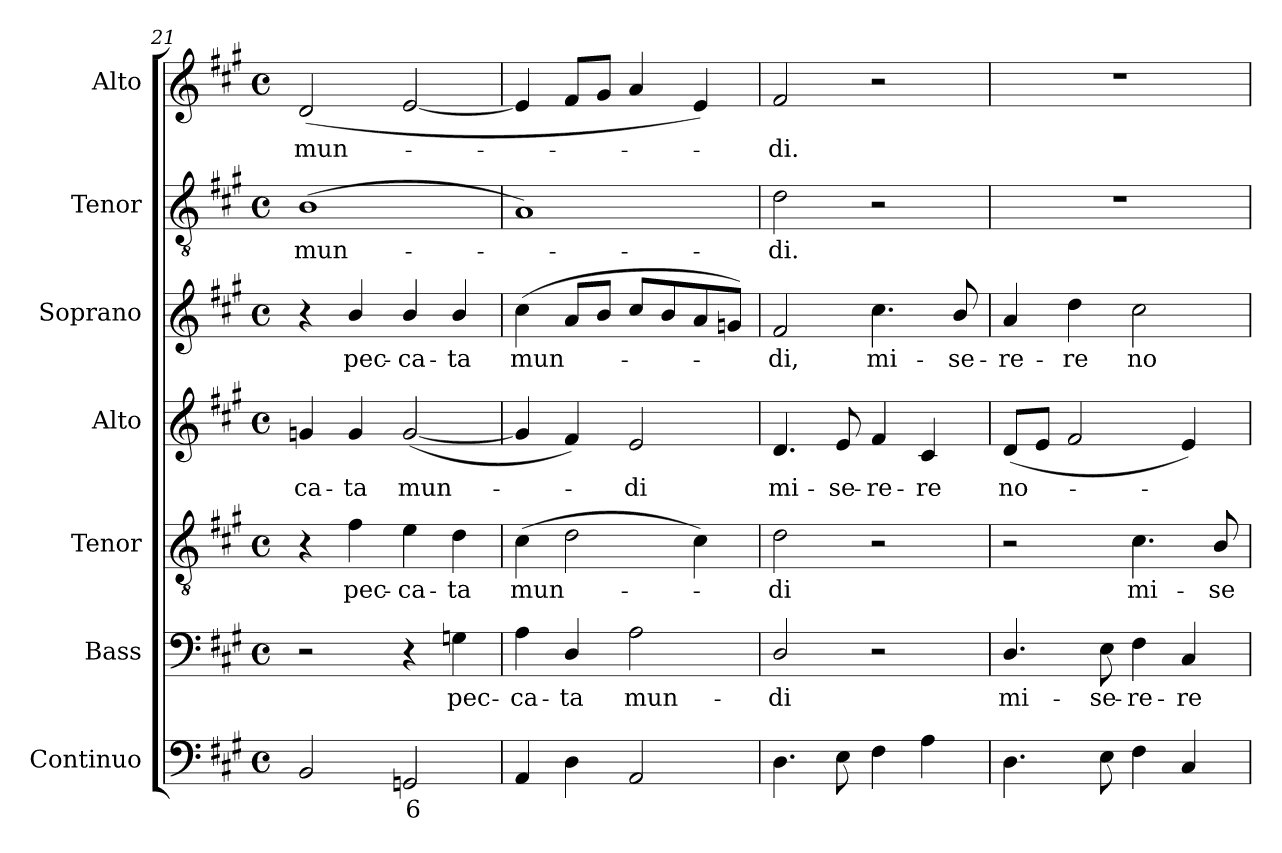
**kern	**text	**kern	**text	**kern	**text	**kern	**text	**kern	**text	**kern	**text	**kern	**text
*part7	*part7	*part6	*part6	*part5	*part5	*part4	*part4	*part3	*part3	*part2	*part2	*part1	*part1
*staff7	*staff7	*staff6	*staff6	*staff5	*staff5	*staff4	*staff4	*staff3	*staff3	*staff2	*staff2	*staff1	*staff1
*I"Continuo	*	*I"Bass	*	*I"Tenor	*	*I"Alto	*	*I"Soprano	*	*I"Tenor	*	*I"Alto	*
*I'Cont.	*	*I'B.	*	*I'T.	*	*I'A.	*	*I'S.	*	*I'T.	*	*I'A.	*
*clefF4	*	*clefF4	*	*clefGv2	*	*clefG2	*	*clefG2	*	*clefGv2	*	*clefG2	*
*	*	*	*	*ITrd7c12	*	*	*	*	*	*ITrd7c12	*	*	*
*k[f#c#g#]	*	*k[f#c#g#]	*	*k[f#c#g#]	*	*k[f#c#g#]	*	*k[f#c#g#]	*	*k[f#c#g#]	*	*k[f#c#g#]	*
*A:	*	*A:	*	*A:	*	*A:	*	*A:	*	*A:	*	*A:	*
*M4/4	*	*M4/4	*	*M4/4	*	*M4/4	*	*M4/4	*	*M4/4	*	*M4/4	*
*met(c)	*	*met(c)	*	*met(c)	*	*met(c)	*	*met(c)	*	*met(c)	*	*met(c)	*
=21	=21	=21	=21	=21	=21	=21	=21	=21	=21	=21	=21	=21	=21
!	!	!	!	!	!	!	!LO:LY:b:color=#000000	!	!	!	!	!	!
!	!	!	!	!	!	!	!	!	!	!	!LO:LY:b:color=#000000	!	!
!	!	!	!	!	!	!	!	!	!	!	!	!	!LO:LY:b:color=#000000
2BBi/	.	2r	.	4r	.	4gni/	-ca-	4r	.	(1BBi	mun-	(2di/	mun-
!	!	!	!	!	!LO:LY:b:color=#000000	!	!	!	!	!	!	!	!
!	!	!	!	!	!	!	!LO:LY:b:color=#000000	!	!	!	!	!	!
!	!	!	!	!	!	!	!	!	!LO:LY:b:color=#000000	!	!	!	!
.	.	.	.	4F#i\	pec-	4gi/	-ta	4bi/	pec-	.	.	.	.
!	!LO:LY:b:color=#000000	!	!	!	!	!	!	!	!	!	!	!	!
!	!	!	!	!	!LO:LY:b:color=#000000	!	!	!	!	!	!	!	!
!	!	!	!	!	!	!	!LO:LY:b:color=#000000	!	!	!	!	!	!
!	!	!	!	!	!	!	!	!	!LO:LY:b:color=#000000	!	!	!	!
2GGni/	6	4r	.	4Ei\	-ca-	([2gi/	mun-	4bi/	-ca-	.	.	[2ei/	.
!	!	!	!LO:LY:b:color=#000000	!	!	!	!	!	!	!	!	!	!
!	!	!	!	!	!LO:LY:b:color=#000000	!	!	!	!	!	!	!	!
!	!	!	!	!	!	!	!	!	!LO:LY:b:color=#000000	!	!	!	!
.	.	4Gni\	pec-	4Di\	-ta	.	.	4bi/	-ta	.	.	.	.
!!LO:LB:g=z
=22	=22	=22	=22	=22	=22	=22	=22	=22	=22	=22	=22	=22	=22
!	!	!	!LO:LY:b:color=#000000	!	!	!	!	!	!	!	!	!	!
!	!	!	!	!	!LO:LY:b:color=#000000	!	!	!	!	!	!	!	!
!	!	!	!	!	!	!	!	!	!LO:LY:b:color=#000000	!	!	!	!
4AAi/	.	4Ai\	-ca-	(4C#i\	mun-	4gi/]	.	(4cc#i\	mun-	1AAi)	.	4ei/]	.
!	!	!	!LO:LY:b:color=#000000	!	!	!	!	!	!	!	!	!	!
4Di\	.	4Di/	-ta	2Di\	.	4f#i/)	.	8ai/L	.	.	.	8f#i/L	.
.	.	.	.	.	.	.	.	8bi/J	.	.	.	8g#i/J	.
!	!	!	!LO:LY:b:color=#000000	!	!	!	!	!	!	!	!	!	!
!	!	!	!	!	!	!	!LO:LY:b:color=#000000	!	!	!	!	!	!
2AAi/	.	2Ai\	mun-	.	.	2ei/	-di	8cc#i/L	.	.	.	4ai/	.
.	.	.	.	.	.	.	.	8bi/	.	.	.	.	.
.	.	.	.	4C#i\)	.	.	.	8ai/	.	.	.	4ei/)	.
.	.	.	.	.	.	.	.	8gi/J)	.	.	.	.	.
=23	=23	=23	=23	=23	=23	=23	=23	=23	=23	=23	=23	=23	=23
!	!	!	!LO:LY:b:color=#000000	!	!	!	!	!	!	!	!	!	!
!	!	!	!	!	!LO:LY:b:color=#000000	!	!	!	!	!	!	!	!
!	!	!	!	!	!	!	!LO:LY:b:color=#000000	!	!	!	!	!	!
!	!	!	!	!	!	!	!	!	!LO:LY:b:color=#000000	!	!	!	!
!	!	!	!	!	!	!	!	!	!	!	!LO:LY:b:color=#000000	!	!
!	!	!	!	!	!	!	!	!	!	!	!	!	!LO:LY:b:color=#000000
4.Di\	.	2Di/	-di	2Di\	-di	4.di/	mi-	2f#i/	-di,	2Di\	-di.	2f#i/	-di.
!	!	!	!	!	!	!	!LO:LY:b:color=#000000	!	!	!	!	!	!
8Ei\	.	.	.	.	.	8ei/	-se-	.	.	.	.	.	.
!	!	!	!	!	!	!	!LO:LY:b:color=#000000	!	!	!	!	!	!
!	!	!	!	!	!	!	!	!	!LO:LY:b:color=#000000	!	!	!	!
4F#i\	.	2r	.	2r	.	4f#i/	-re-	4.cc#i\	mi-	2r	.	2r	.
!	!	!	!	!	!	!	!LO:LY:b:color=#000000	!	!	!	!	!	!
4Ai\	.	.	.	.	.	4c#i/	-re	.	.	.	.	.	.
!	!	!	!	!	!	!	!	!	!LO:LY:b:color=#000000	!	!	!	!
.	.	.	.	.	.	.	.	8bi/	-se-	.	.	.	.
=24	=24	=24	=24	=24	=24	=24	=24	=24	=24	=24	=24	=24	=24
!	!	!	!LO:LY:b:color=#000000	!	!	!	!	!	!	!	!	!	!
!	!	!	!	!	!	!	!LO:LY:b:color=#000000	!	!	!	!	!	!
!	!	!	!	!	!	!	!	!	!LO:LY:b:color=#000000	!	!	!	!
4.Di\	.	4.Di/	mi-	2r	.	(8di/L	no-	4ai/	-re-	1r	.	1r	.
.	.	.	.	.	.	8ei/J	.	.	.	.	.	.	.
!	!	!	!	!	!	!	!	!	!LO:LY:b:color=#000000	!	!	!	!
.	.	.	.	.	.	2f#i/	.	4ddi\	-re	.	.	.	.
!	!	!	!LO:LY:b:color=#000000	!	!	!	!	!	!	!	!	!	!
8Ei\	.	8Ei\	-se-	.	.	.	.	.	.	.	.	.	.
!	!	!	!LO:LY:b:color=#000000	!	!	!	!	!	!	!	!	!	!
!	!	!	!	!	!LO:LY:b:color=#000000	!	!	!	!	!	!	!	!
!	!	!	!	!	!	!	!	!	!LO:LY:b:color=#000000	!	!	!	!
4F#i\	.	4F#i\	-re-	4.C#i\	mi-	.	.	2cc#i\	no-	.	.	.	.
!	!	!	!LO:LY:b:color=#000000	!	!	!	!	!	!	!	!	!	!
4C#i/	.	4C#i/	-re	.	.	4ei/)	.	.	.	.	.	.	.
!	!	!	!	!	!LO:LY:b:color=#000000	!	!	!	!	!	!	!	!
.	.	.	.	8BBi/	-se-	.	.	.	.	.	.	.	.
=	=	=	=	=	=	=	=	=	=	=	=	=	=
*-	*-	*-	*-	*-	*-	*-	*-	*-	*-	*-	*-	*-	*-
